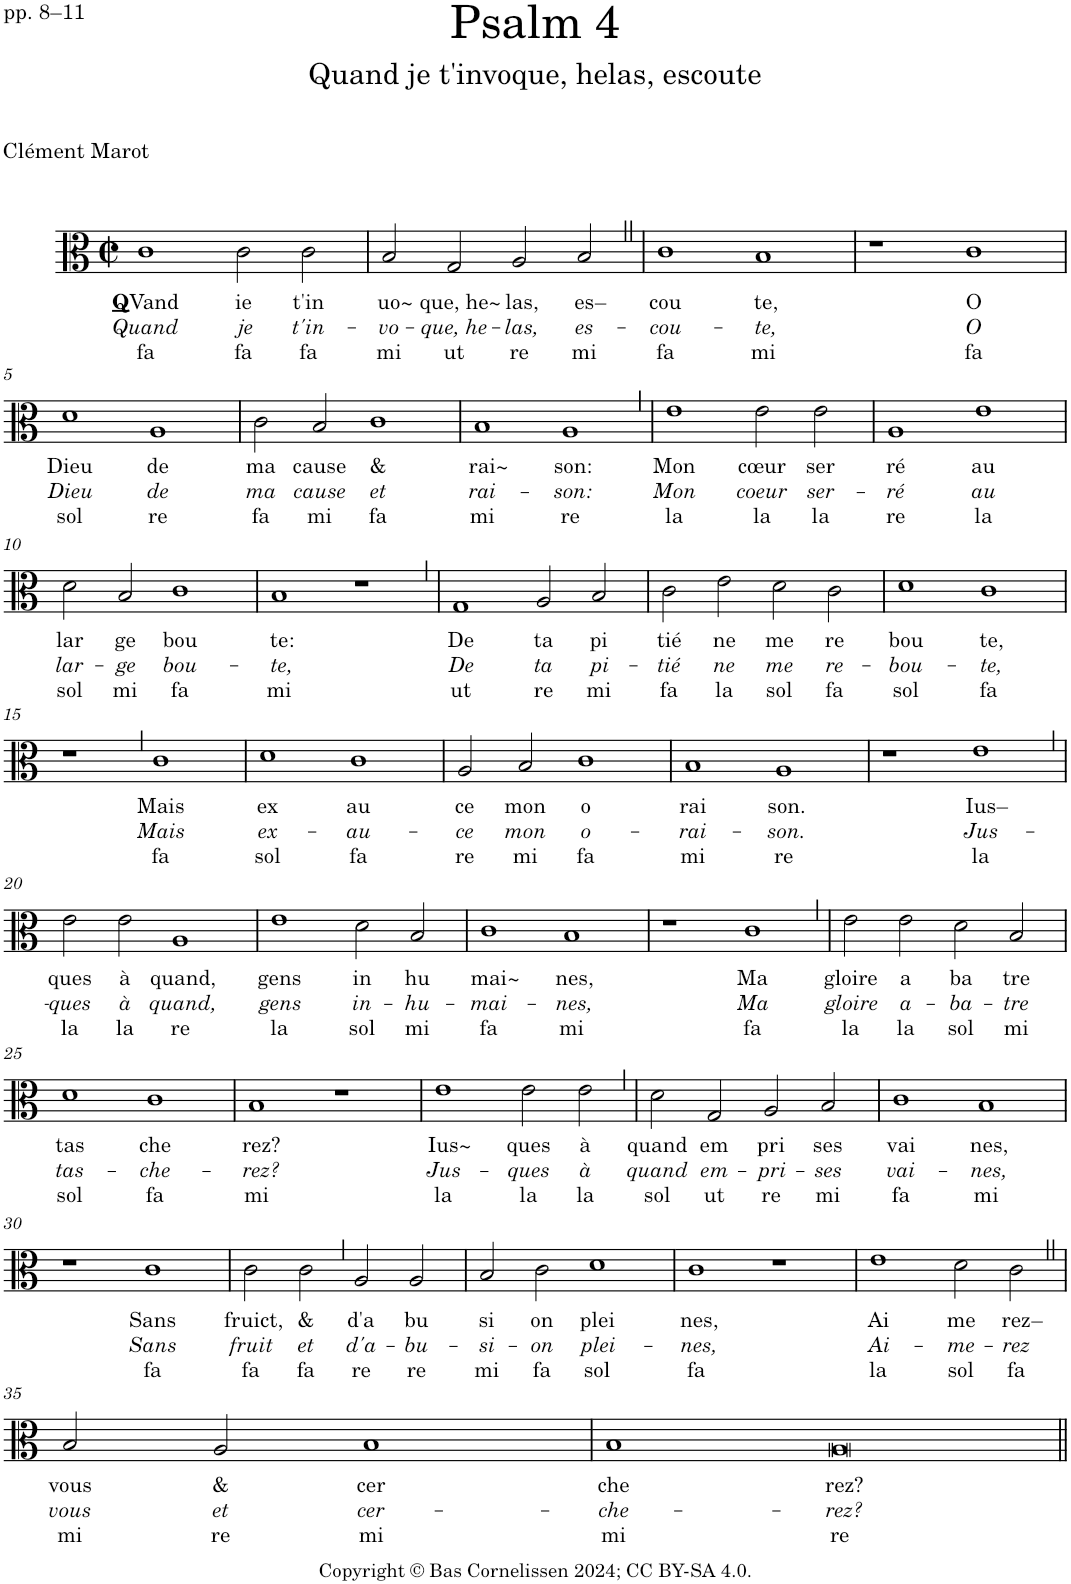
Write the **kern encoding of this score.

**kern	**text	**text	**text
*part1	*part1	*part1	*part1
*staff1	*staff1	*staff1	*staff1
*I"Voice	*	*	*
*I'Vo.	*	*	*
*clefC3	*	*	*
*k[]	*	*	*
*M4/2	*	*	*
*met(c|)	*	*	*
=1	=1	=1	=1
!	!LO:LY:b	!LO:LY:b	!LO:LY:b
1c	Q Vand	Quand	fa
!	!LO:LY:b	!LO:LY:b	!LO:LY:b
2c\	ie	je	fa
!	!LO:LY:b	!LO:LY:b	!LO:LY:b
2c\	t'in	t'in-	fa
=2	=2	=2	=2
!	!LO:LY:b	!LO:LY:b	!LO:LY:b
2B/	uo~	-vo-	mi
!	!LO:LY:b	!LO:LY:b	!LO:LY:b
2G/	que, he~	-que, he-	ut
!	!LO:LY:b	!LO:LY:b	!LO:LY:b
2A/	las,	-las,	re
!	!LO:LY:b	!LO:LY:b	!LO:LY:b
2BZ/	es–	es-	mi
=3	=3	=3	=3
!	!LO:LY:b	!LO:LY:b	!LO:LY:b
1c	cou	-cou-	fa
!	!LO:LY:b	!LO:LY:b	!LO:LY:b
1B	te,	-te,	mi
=4	=4	=4	=4
1r	.	.	.
!	!LO:LY:b	!LO:LY:b	!LO:LY:b
1c	O	O	fa
!!LO:LB:g=z
=5	=5	=5	=5
!	!LO:LY:b	!LO:LY:b	!LO:LY:b
1d	Dieu	Dieu	sol
!	!LO:LY:b	!LO:LY:b	!LO:LY:b
1A	de	de	re
=6	=6	=6	=6
!	!LO:LY:b	!LO:LY:b	!LO:LY:b
2c\	ma	ma	fa
!	!LO:LY:b	!LO:LY:b	!LO:LY:b
2B/	cause	cause	mi
!	!LO:LY:b	!LO:LY:b	!LO:LY:b
1c	&	et	fa
=7	=7	=7	=7
!	!LO:LY:b	!LO:LY:b	!LO:LY:b
1B	rai~	rai-	mi
!	!LO:LY:b	!LO:LY:b	!LO:LY:b
1AZ	son:	-son:	re
=8	=8	=8	=8
!	!LO:LY:b	!LO:LY:b	!LO:LY:b
1e	Mon	Mon	la
!	!LO:LY:b	!LO:LY:b	!LO:LY:b
2e\	cœur	coeur	la
!	!LO:LY:b	!LO:LY:b	!LO:LY:b
2e\	ser	ser-	la
=9	=9	=9	=9
!	!LO:LY:b	!LO:LY:b	!LO:LY:b
1A	ré	-ré	re
!	!LO:LY:b	!LO:LY:b	!LO:LY:b
1e	au	au	la
!!LO:LB:g=z
=10	=10	=10	=10
!	!LO:LY:b	!LO:LY:b	!LO:LY:b
2d\	lar	lar-	sol
!	!LO:LY:b	!LO:LY:b	!LO:LY:b
2B/	ge	-ge	mi
!	!LO:LY:b	!LO:LY:b	!LO:LY:b
1c	bou	bou-	fa
=11	=11	=11	=11
!	!LO:LY:b	!LO:LY:b	!LO:LY:b
1B	te:	-te,	mi
1r	.	.	.
=12	=12	=12	=12
!	!LO:LY:b	!LO:LY:b	!LO:LY:b
1G	De	De	ut
!	!LO:LY:b	!LO:LY:b	!LO:LY:b
2A/	ta	ta	re
!	!LO:LY:b	!LO:LY:b	!LO:LY:b
2B/	pi	pi-	mi
=13	=13	=13	=13
!	!LO:LY:b	!LO:LY:b	!LO:LY:b
2c\	tié	-tié	fa
!	!LO:LY:b	!LO:LY:b	!LO:LY:b
2e\	ne	ne	la
!	!LO:LY:b	!LO:LY:b	!LO:LY:b
2d\	me	me	sol
!	!LO:LY:b	!LO:LY:b	!LO:LY:b
2c\	re	re-	fa
=14	=14	=14	=14
!	!LO:LY:b	!LO:LY:b	!LO:LY:b
1d	bou	-bou-	sol
!	!LO:LY:b	!LO:LY:b	!LO:LY:b
1c	te,	-te,	fa
!!LO:LB:g=z
=15	=15	=15	=15
1r	.	.	.
!	!LO:LY:b	!LO:LY:b	!LO:LY:b
1c	Mais	Mais	fa
=16	=16	=16	=16
!	!LO:LY:b	!LO:LY:b	!LO:LY:b
1d	ex	ex-	sol
!	!LO:LY:b	!LO:LY:b	!LO:LY:b
1c	au	-au-	fa
=17	=17	=17	=17
!	!LO:LY:b	!LO:LY:b	!LO:LY:b
2A/	ce	-ce	re
!	!LO:LY:b	!LO:LY:b	!LO:LY:b
2B/	mon	mon	mi
!	!LO:LY:b	!LO:LY:b	!LO:LY:b
1c	o	o-	fa
=18	=18	=18	=18
!	!LO:LY:b	!LO:LY:b	!LO:LY:b
1B	rai	-rai-	mi
!	!LO:LY:b	!LO:LY:b	!LO:LY:b
1A	son.	-son.	re
=19	=19	=19	=19
1r	.	.	.
!	!LO:LY:b	!LO:LY:b	!LO:LY:b
1eZ	Ius–	Jus-	la
!!LO:LB:g=z
=20	=20	=20	=20
!	!LO:LY:b	!LO:LY:b	!LO:LY:b
2e\	ques	-ques	la
!	!LO:LY:b	!LO:LY:b	!LO:LY:b
2e\	à	à	la
!	!LO:LY:b	!LO:LY:b	!LO:LY:b
1A	quand,	quand,	re
=21	=21	=21	=21
!	!LO:LY:b	!LO:LY:b	!LO:LY:b
1e	gens	gens	la
!	!LO:LY:b	!LO:LY:b	!LO:LY:b
2d\	in	in-	sol
!	!LO:LY:b	!LO:LY:b	!LO:LY:b
2B/	hu	-hu-	mi
=22	=22	=22	=22
!	!LO:LY:b	!LO:LY:b	!LO:LY:b
1c	mai~	-mai-	fa
!	!LO:LY:b	!LO:LY:b	!LO:LY:b
1B	nes,	-nes,	mi
=23	=23	=23	=23
1r	.	.	.
!	!LO:LY:b	!LO:LY:b	!LO:LY:b
1cZ	Ma	Ma	fa
=24	=24	=24	=24
!	!LO:LY:b	!LO:LY:b	!LO:LY:b
2e\	gloire	gloire	la
!	!LO:LY:b	!LO:LY:b	!LO:LY:b
2e\	a	a-	la
!	!LO:LY:b	!LO:LY:b	!LO:LY:b
2d\	ba	-ba-	sol
!	!LO:LY:b	!LO:LY:b	!LO:LY:b
2B/	tre	-tre	mi
!!LO:LB:g=z
=25	=25	=25	=25
!	!LO:LY:b	!LO:LY:b	!LO:LY:b
1d	tas	tas-	sol
!	!LO:LY:b	!LO:LY:b	!LO:LY:b
1c	che	-che-	fa
=26	=26	=26	=26
!	!LO:LY:b	!LO:LY:b	!LO:LY:b
1B	rez?	-rez?	mi
1r	.	.	.
=27	=27	=27	=27
!	!LO:LY:b	!LO:LY:b	!LO:LY:b
1e	Ius~	Jus-	la
!	!LO:LY:b	!LO:LY:b	!LO:LY:b
2e\	ques	-ques	la
!	!LO:LY:b	!LO:LY:b	!LO:LY:b
2eZ\	à	à	la
=28	=28	=28	=28
!	!LO:LY:b	!LO:LY:b	!LO:LY:b
2d\	quand	quand	sol
!	!LO:LY:b	!LO:LY:b	!LO:LY:b
2G/	em	em-	ut
!	!LO:LY:b	!LO:LY:b	!LO:LY:b
2A/	pri	-pri-	re
!	!LO:LY:b	!LO:LY:b	!LO:LY:b
2B/	ses	-ses	mi
=29	=29	=29	=29
!	!LO:LY:b	!LO:LY:b	!LO:LY:b
1c	vai	vai-	fa
!	!LO:LY:b	!LO:LY:b	!LO:LY:b
1B	nes,	-nes,	mi
!!LO:LB:g=z
=30	=30	=30	=30
1r	.	.	.
!	!LO:LY:b	!LO:LY:b	!LO:LY:b
1c	Sans	Sans	fa
=31	=31	=31	=31
!	!LO:LY:b	!LO:LY:b	!LO:LY:b
2c\	fruict,	fruit	fa
!	!LO:LY:b	!LO:LY:b	!LO:LY:b
2cZ\	&	et	fa
!	!LO:LY:b	!LO:LY:b	!LO:LY:b
2A/	d'a	d'a-	re
!	!LO:LY:b	!LO:LY:b	!LO:LY:b
2A/	bu	-bu-	re
=32	=32	=32	=32
!	!LO:LY:b	!LO:LY:b	!LO:LY:b
2B/	si	-si-	mi
!	!LO:LY:b	!LO:LY:b	!LO:LY:b
2c\	on	-on	fa
!	!LO:LY:b	!LO:LY:b	!LO:LY:b
1d	plei	plei-	sol
=33	=33	=33	=33
!	!LO:LY:b	!LO:LY:b	!LO:LY:b
1c	nes,	-nes,	fa
1r	.	.	.
=34	=34	=34	=34
!	!LO:LY:b	!LO:LY:b	!LO:LY:b
1e	Ai	Ai-	la
!	!LO:LY:b	!LO:LY:b	!LO:LY:b
2d\	me	-me-	sol
!	!LO:LY:b	!LO:LY:b	!LO:LY:b
2cZ\	rez–	-rez	fa
!!LO:LB:g=z
=35	=35	=35	=35
!	!LO:LY:b	!LO:LY:b	!LO:LY:b
2B/	vous	vous	mi
!	!LO:LY:b	!LO:LY:b	!LO:LY:b
2A/	&	et	re
!	!LO:LY:b	!LO:LY:b	!LO:LY:b
1B	cer	cer-	mi
=36	=36	=36	=36
!	!LO:LY:b	!LO:LY:b	!LO:LY:b
1B	che	-che-	mi
!	!LO:LY:b	!LO:LY:b	!LO:LY:b
1A	rez?	-rez?	re
=||	=||	=||	=||
*-	*-	*-	*-
